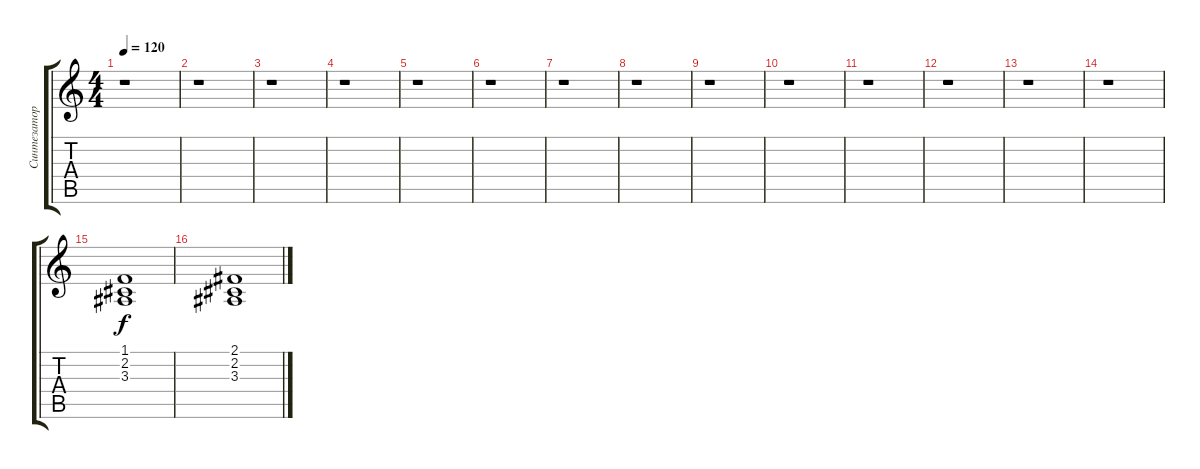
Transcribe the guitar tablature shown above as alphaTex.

\track ("Синтезатор" "Синтезатор") {instrument pad8sweep}
\staff {score tabs}
\tuning (E4 B3 G3 D3 A2 E2) {hide}
\ts (4 4)
\tempo 120
\clef g2
\ks c
r.1{dy f} |
r.1 |
r.1 |
r.1 |
r.1 |
r.1 |
r.1 |
r.1 |
r.1 |
r.1 |
r.1 |
r.1 |
r.1 |
r.1 |
(1.1 2.2 3.3).1{instrument synthstrings1} |
(2.1 2.2 3.3).1
